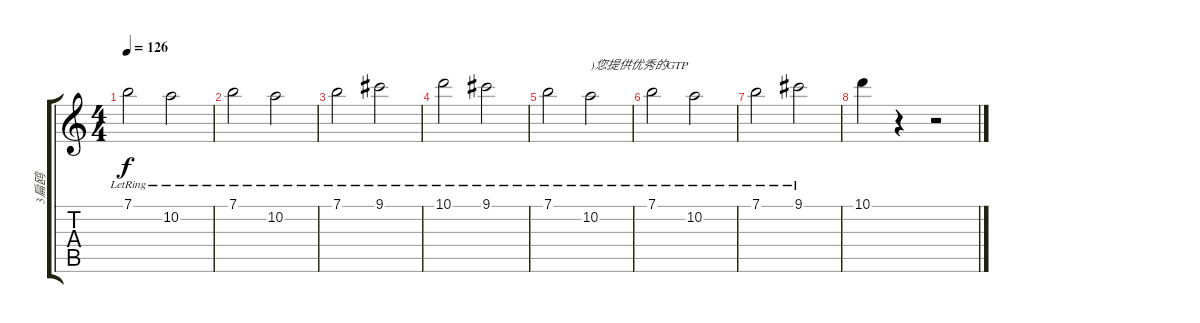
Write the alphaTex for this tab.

\track ("3扁鸥" "3扁鸥") {instrument acousticguitarsteel}
\staff {score tabs}
\tuning (E4 B3 G3 D3 A2 E2) {hide}
\ts (4 4)
\tempo 126
\clef g2
\ks c
7.1{lr}.2{dy f} 10.2{lr}.2 |
7.1{lr}.2 10.2{lr}.2 |
7.1{lr}.2 9.1{lr}.2 |
10.1{lr}.2 9.1{lr}.2 |
7.1{lr}.2 10.2{lr}.2{txt ")您提供优秀的GTP"} |
7.1{lr}.2 10.2{lr}.2 |
7.1{lr}.2 9.1{lr}.2 |
10.1.4 r.4 r.2
